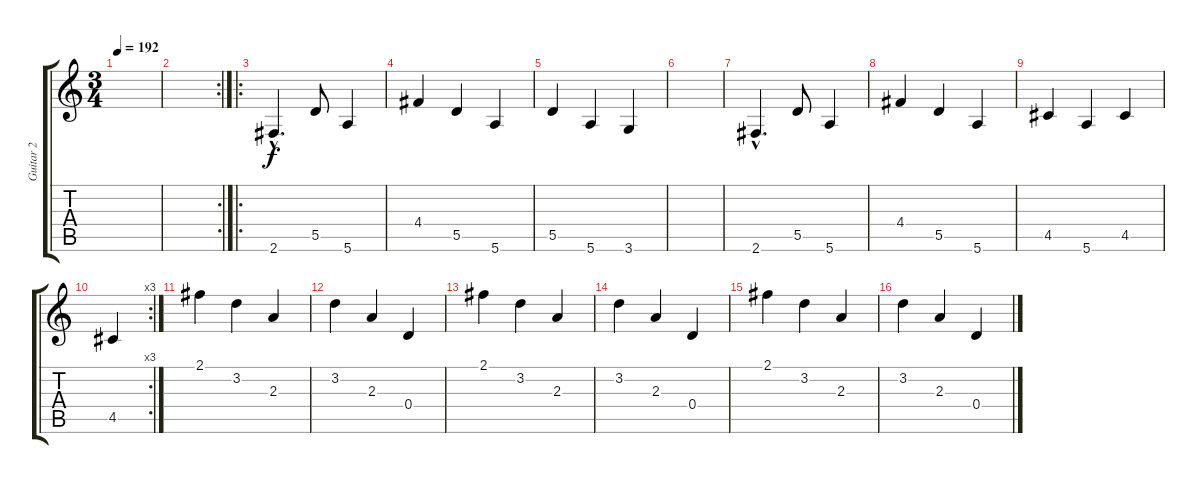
\track ("Guitar 2" "Guitar 2") {instrument acousticguitarnylon}
\staff {score tabs}
\tuning (E4 B3 G3 D3 A2 E2) {hide}
\ts (3 4)
\tempo 192
\clef g2
\ks c
|
\rc 2
|
\ro
2.6{hac}.4{d} 5.5.8 5.6.4 |
4.4.4 5.5.4 5.6.4 |
5.5.4 5.6.4 3.6.4 |
|
2.6{hac}.4{d} 5.5.8 5.6.4 |
4.4.4 5.5.4 5.6.4 |
4.5.4 5.6.4 4.5.4 |
\rc 3
4.5.4 |
2.1.4 3.2.4 2.3.4 |
3.2.4 2.3.4 0.4.4 |
2.1.4 3.2.4 2.3.4 |
3.2.4 2.3.4 0.4.4 |
2.1.4 3.2.4 2.3.4 |
3.2.4 2.3.4 0.4.4
